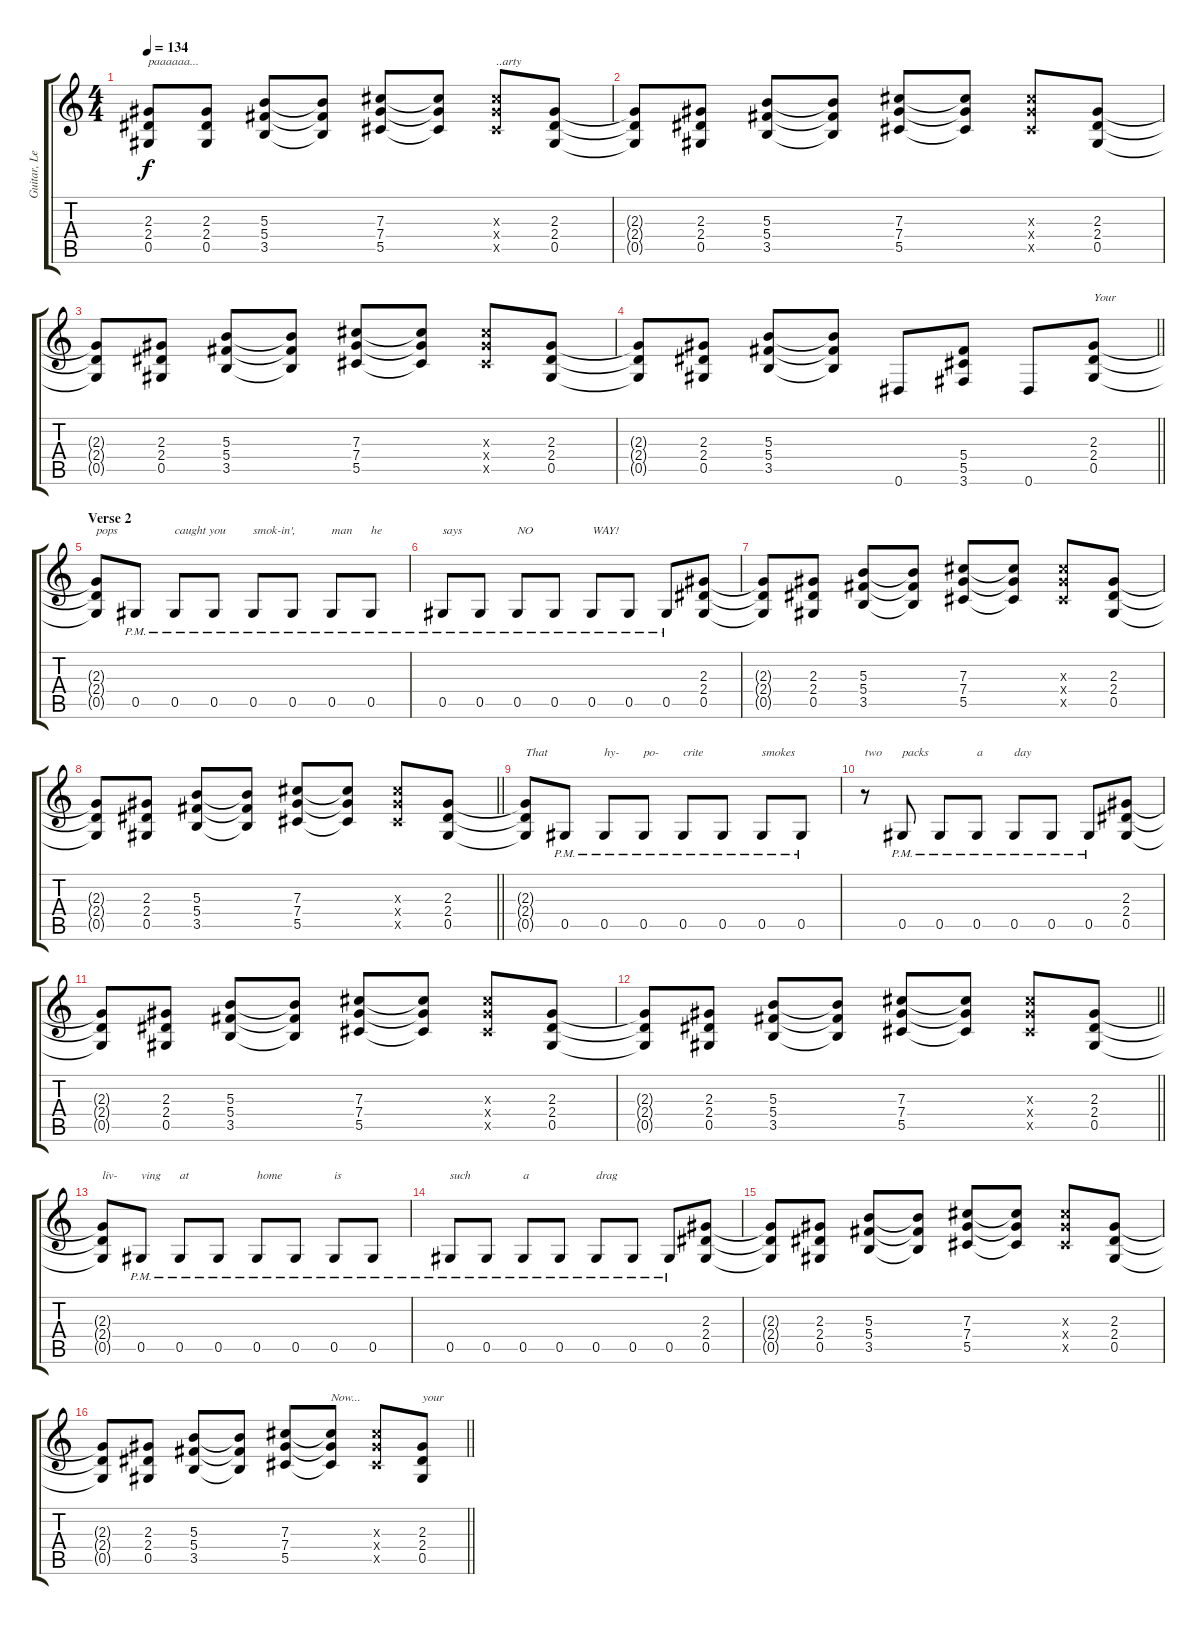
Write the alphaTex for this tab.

\track ("Guitar, Lead" "Guitar, Le") {instrument distortionguitar}
\staff {score tabs}
\tuning (Eb4 Bb3 Gb3 Db3 Ab2 Eb2) {hide}
\ts (4 4)
\tempo 134
\clef g2
\ks c
(2.3{t} 2.4{t} 0.5{t}).8{txt "paaaaaa..." dy f} (2.3 2.4 0.5).8 (5.3 5.4 3.5).8 (5.3{t} 5.4{t} 3.5{t}).8 (7.3 7.4 5.5).8 (7.3{t} 7.4{t} 5.5{t}).8 (7.3{x} 7.4{x} 5.5{x}).8{txt "..arty"} (2.3 2.4 0.5).8 |
(2.3{t} 2.4{t} 0.5{t}).8 (2.3 2.4 0.5).8 (5.3 5.4 3.5).8 (5.3{t} 5.4{t} 3.5{t}).8 (7.3 7.4 5.5).8 (7.3{t} 7.4{t} 5.5{t}).8 (7.3{x} 7.4{x} 5.5{x}).8 (2.3 2.4 0.5).8 |
(2.3{t} 2.4{t} 0.5{t}).8 (2.3 2.4 0.5).8 (5.3 5.4 3.5).8 (5.3{t} 5.4{t} 3.5{t}).8 (7.3 7.4 5.5).8 (7.3{t} 7.4{t} 5.5{t}).8 (7.3{x} 7.4{x} 5.5{x}).8 (2.3 2.4 0.5).8 |
\barLineRight lightlight
(2.3{t} 2.4{t} 0.5{t}).8 (2.3 2.4 0.5).8 (5.3 5.4 3.5).8 (5.3{t} 5.4{t} 3.5{t}).8 0.6.8 (5.4 5.5 3.6).8 0.6.8 (2.3 2.4 0.5).8{txt "Your"} |
\section ("" "Verse 2")
(2.3{t} 2.4{t} 0.5{t}).8{txt "pops"} 0.5{pm}.8 0.5{pm}.8{txt "caught you"} 0.5{pm}.8 0.5{pm}.8{txt "smok-in',"} 0.5{pm}.8 0.5{pm}.8{txt "man"} 0.5{pm}.8{txt "he"} |
0.5{pm}.8{txt "says"} 0.5{pm}.8 0.5{pm}.8{txt "NO"} 0.5{pm}.8 0.5{pm}.8{txt "WAY!"} 0.5{pm}.8 0.5{pm}.8 (2.3 2.4 0.5).8 |
(2.3{t} 2.4{t} 0.5{t}).8 (2.3 2.4 0.5).8 (5.3 5.4 3.5).8 (5.3{t} 5.4{t} 3.5{t}).8 (7.3 7.4 5.5).8 (7.3{t} 7.4{t} 5.5{t}).8 (7.3{x} 7.4{x} 5.5{x}).8 (2.3 2.4 0.5).8 |
\barLineRight lightlight
(2.3{t} 2.4{t} 0.5{t}).8 (2.3 2.4 0.5).8 (5.3 5.4 3.5).8 (5.3{t} 5.4{t} 3.5{t}).8 (7.3 7.4 5.5).8 (7.3{t} 7.4{t} 5.5{t}).8 (7.3{x} 7.4{x} 5.5{x}).8 (2.3 2.4 0.5).8 |
(2.3{t} 2.4{t} 0.5{t}).8{txt "That"} 0.5{pm}.8 0.5{pm}.8{txt "hy-"} 0.5{pm}.8{txt "po-"} 0.5{pm}.8{txt "crite"} 0.5{pm}.8 0.5{pm}.8{txt "smokes"} 0.5{pm}.8 |
r.8{txt "two"} 0.5{pm}.8{txt "packs"} 0.5{pm}.8 0.5{pm}.8{txt "a"} 0.5{pm}.8{txt "day"} 0.5{pm}.8 0.5{pm}.8 (2.3 2.4 0.5).8 |
(2.3{t} 2.4{t} 0.5{t}).8 (2.3 2.4 0.5).8 (5.3 5.4 3.5).8 (5.3{t} 5.4{t} 3.5{t}).8 (7.3 7.4 5.5).8 (7.3{t} 7.4{t} 5.5{t}).8 (7.3{x} 7.4{x} 5.5{x}).8 (2.3 2.4 0.5).8 |
\barLineRight lightlight
(2.3{t} 2.4{t} 0.5{t}).8 (2.3 2.4 0.5).8 (5.3 5.4 3.5).8 (5.3{t} 5.4{t} 3.5{t}).8 (7.3 7.4 5.5).8 (7.3{t} 7.4{t} 5.5{t}).8 (7.3{x} 7.4{x} 5.5{x}).8 (2.3 2.4 0.5).8 |
(2.3{t} 2.4{t} 0.5{t}).8{txt "liv-"} 0.5{pm}.8{txt "ving"} 0.5{pm}.8{txt "at"} 0.5{pm}.8 0.5{pm}.8{txt "home"} 0.5{pm}.8 0.5{pm}.8{txt "is"} 0.5{pm}.8 |
0.5{pm}.8{txt "such"} 0.5{pm}.8 0.5{pm}.8{txt "a"} 0.5{pm}.8 0.5{pm}.8{txt "drag"} 0.5{pm}.8 0.5{pm}.8 (2.3 2.4 0.5).8 |
(2.3{t} 2.4{t} 0.5{t}).8 (2.3 2.4 0.5).8 (5.3 5.4 3.5).8 (5.3{t} 5.4{t} 3.5{t}).8 (7.3 7.4 5.5).8 (7.3{t} 7.4{t} 5.5{t}).8 (7.3{x} 7.4{x} 5.5{x}).8 (2.3 2.4 0.5).8 |
\barLineRight lightlight
(2.3{t} 2.4{t} 0.5{t}).8 (2.3 2.4 0.5).8 (5.3 5.4 3.5).8 (5.3{t} 5.4{t} 3.5{t}).8 (7.3 7.4 5.5).8 (7.3{t} 7.4{t} 5.5{t}).8{txt "Now..."} (7.3{x} 7.4{x} 5.5{x}).8 (2.3 2.4 0.5).8{txt "your"}
